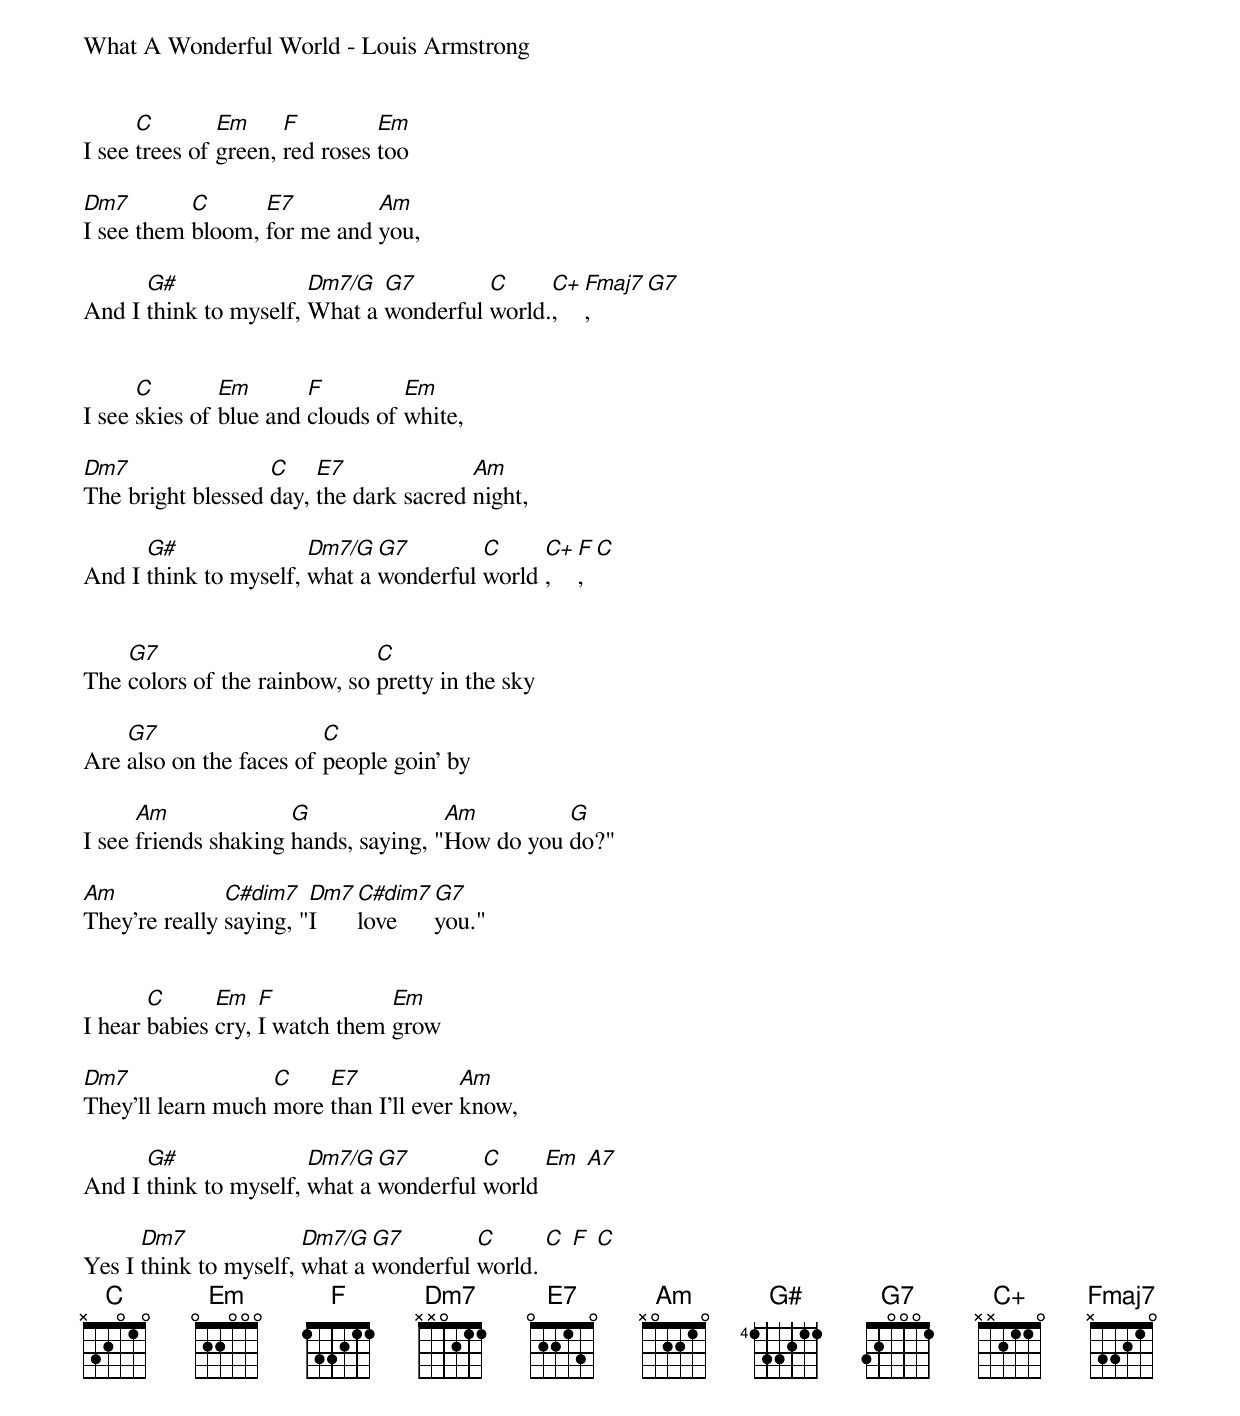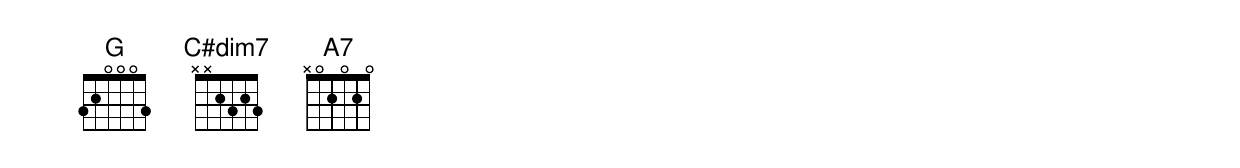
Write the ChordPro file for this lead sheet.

What A Wonderful World - Louis Armstrong


I see [C]trees of [Em]green, [F]red roses [Em]too

[Dm7]I see them [C]bloom, [E7]for me and [Am]you,

And I [G#]think to myself, [Dm7/G]What a [G7]wonderful [C]world.[C+], [Fmaj7], [G7]


I see [C]skies of [Em]blue and [F]clouds of [Em]white,

[Dm7]The bright blessed [C]day, [E7]the dark sacred [Am]night,

And I [G#]think to myself, [Dm7/G]what a [G7]wonderful [C]world [C+], [F], [C]


The [G7]colors of the rainbow, so [C]pretty in the sky

Are [G7]also on the faces of [C]people goin' by

I see [Am]friends shaking [G]hands, saying, "[Am]How do you [G]do?"

[Am]They're really [C#dim7]saying, "[Dm7]I [C#dim7]love [G7]you."


I hear [C]babies [Em]cry, [F]I watch them [Em]grow

[Dm7]They'll learn much [C]more [E7]than I'll ever [Am]know,

And I [G#]think to myself, [Dm7/G]what a [G7]wonderful [C]world [Em] [A7]

Yes I [Dm7]think to myself, [Dm7/G]what a [G7]wonderful [C]world. [C] [F] [C]
